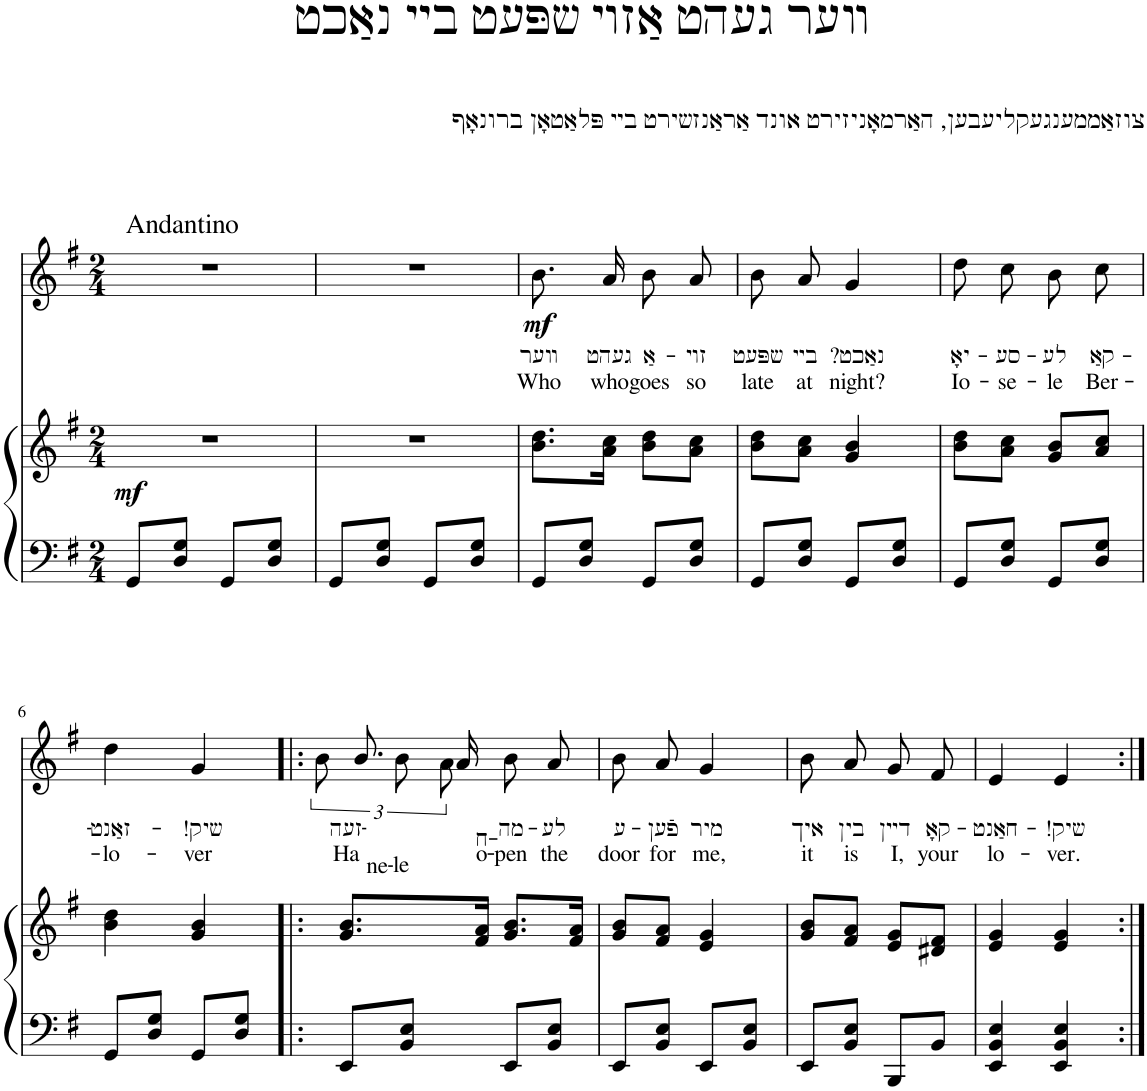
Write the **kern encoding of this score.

**kern	**kern	**dynam	**kern	**text	**text	**dynam
*part2	*part2	*part2	*part1	*part1	*part1	*part1
*staff3	*staff2	*staff2/3	*staff1	*staff1	*staff1	*staff1
*I"Klavier	*	*	*I"Piano	*	*	*
*	*	*	*I'Pno	*	*	*
*clefF4	*clefG2	*	*clefG2	*	*	*
*k[f#]	*k[f#]	*	*k[f#]	*	*	*
*M2/4	*M2/4	*	*M2/4	*	*	*
=1	=1	=1	=1	=1	=1	=1
!	!	!	!LO:TX:a:t=Andantino	!	!	!
!	!	!LO:DY:b	!	!	!	!
8GG/L	2r	mf	2r	.	.	.
8D/ 8G/J	.	.	.	.	.	.
8GG/L	.	.	.	.	.	.
8D/ 8G/J	.	.	.	.	.	.
=2	=2	=2	=2	=2	=2	=2
8GG/L	2r	.	2r	.	.	.
8D/ 8G/J	.	.	.	.	.	.
8GG/L	.	.	.	.	.	.
8D/ 8G/J	.	.	.	.	.	.
=3	=3	=3	=3	=3	=3	=3
!	!	!	!	!LO:LY:b	!LO:LY:b	!LO:DY:b
8GG/L	8.b\ 8.dd\L	.	8.b/L	װער	Who	mf
8D/ 8G/J	.	.	.	.	.	.
!	!	!	!	!LO:LY:b	!LO:LY:b	!
.	16a\ 16cc\Jk	.	16a/Jk	געהט	who	.
!	!	!	!	!LO:LY:b	!LO:LY:b	!
8GG/L	8b\ 8dd\L	.	8b/L	אַ-	goes	.
!	!	!	!	!LO:LY:b	!LO:LY:b	!
8D/ 8G/J	8a\ 8cc\J	.	8a/J	-זױ	so	.
=4	=4	=4	=4	=4	=4	=4
!	!	!	!	!LO:LY:b	!LO:LY:b	!
8GG/L	8b\ 8dd\L	.	8b/L	שפּעט	late	.
!	!	!	!	!LO:LY:b	!LO:LY:b	!
8D/ 8G/J	8a\ 8cc\J	.	8a/J	בײ	at	.
!	!	!	!	!LO:LY:b	!LO:LY:b	!
8GG/L	4g/ 4b/	.	4g/	נאַכט?	night?	.
8D/ 8G/J	.	.	.	.	.	.
=5	=5	=5	=5	=5	=5	=5
!	!	!	!	!LO:LY:b	!LO:LY:b	!
8GG/L	8b\ 8dd\L	.	8dd\L	יאָ-	Io-	.
!	!	!	!	!LO:LY:b	!LO:LY:b	!
8D/ 8G/J	8a\ 8cc\J	.	8cc\J	-סע-	-se-	.
!	!	!	!	!LO:LY:b	!LO:LY:b	!
8GG/L	8g/ 8b/L	.	8b\L	-לע	-le	.
!	!	!	!	!LO:LY:b	!LO:LY:b	!
8D/ 8G/J	8a/ 8cc/J	.	8cc\J	קאַ-	Ber-	.
!!LO:LB:g=z
=6	=6	=6	=6	=6	=6	=6
!	!	!	!	!LO:LY:b	!LO:LY:b	!
8GG/L	4b\ 4dd\	.	4dd\	-זאַנט-	-lo-	.
8D/ 8G/J	.	.	.	.	.	.
!	!	!	!	!LO:LY:b	!LO:LY:b	!
8GG/L	4g/ 4b/	.	4g/	-שיק!	-ver	.
8D/ 8G/J	.	.	.	.	.	.
=7!|:	=7!|:	=7!|:	=7!|:	=7!|:	=7!|:	=7!|:
!	!	!	!	!LO:LY:b	!LO:LY:b	!
*	*	*	*^	*	*	*
8EE/L	8.g/ 8.b/L	.	8.b/L	12b\L	זעה-	Ha	.
!	!	!	!	!	!LO:LY:b	!	!
.	.	.	.	12b\	ne-	.	.
8BB/ 8E/J	.	.	.	.	.	.	.
!	!	!	!	!	!LO:LY:b	!	!
.	.	.	.	12a\J	-le	.	.
!	!	!	!	!	!LO:LY:b	!LO:LY:b	!
.	16f#/ 16a/Jk	.	16a/Jk	.	-ח-	o-	.
!	!	!	!	!	!LO:LY:b	!LO:LY:b	!
8EE/L	8.g/ 8.b/L	.	8b/L	4ryy	-מה-	-pen	.
!	!	!	!	!	!LO:LY:b	!LO:LY:b	!
8BB/ 8E/J	.	.	8a/J	.	-לע	the	.
.	16f#/ 16a/Jk	.	.	.	.	.	.
*	*	*	*v	*v	*	*	*
=8	=8	=8	=8	=8	=8	=8
!	!	!	!	!LO:LY:b	!LO:LY:b	!
8EE/L	8g/ 8b/L	.	8b/L	ע-	door	.
!	!	!	!	!LO:LY:b	!LO:LY:b	!
8BB/ 8E/J	8f#/ 8a/J	.	8a/J	-פֿען	for	.
!	!	!	!	!LO:LY:b	!LO:LY:b	!
8EE/L	4e/ 4g/	.	4g/	מיר	me,	.
8BB/ 8E/J	.	.	.	.	.	.
=9	=9	=9	=9	=9	=9	=9
!	!	!	!	!LO:LY:b	!LO:LY:b	!
8EE/L	8g/ 8b/L	.	8b/L	איך	it	.
!	!	!	!	!LO:LY:b	!LO:LY:b	!
8BB/ 8E/J	8f#/ 8a/J	.	8a/J	בין	is	.
!	!	!	!	!LO:LY:b	!LO:LY:b	!
8BBB/L	8e/ 8g/L	.	8g/L	דײן	I,	.
!	!	!	!	!LO:LY:b	!LO:LY:b	!
8BB/J	8d#X/ 8f#/J	.	8f#/J	קאָ-	your	.
=10	=10	=10	=10	=10	=10	=10
!	!	!	!	!LO:LY:b	!LO:LY:b	!
4EE/ 4BB/ 4E/	4e/ 4g/	.	4e/	-חאַנט-	lo-	.
!	!	!	!	!LO:LY:b	!LO:LY:b	!
4EE/ 4BB/ 4E/	4e/ 4g/	.	4e/	-שיק!	-ver.	.
=:|!	=:|!	=:|!	=:|!	=:|!	=:|!	=:|!
*-	*-	*-	*-	*-	*-	*-
